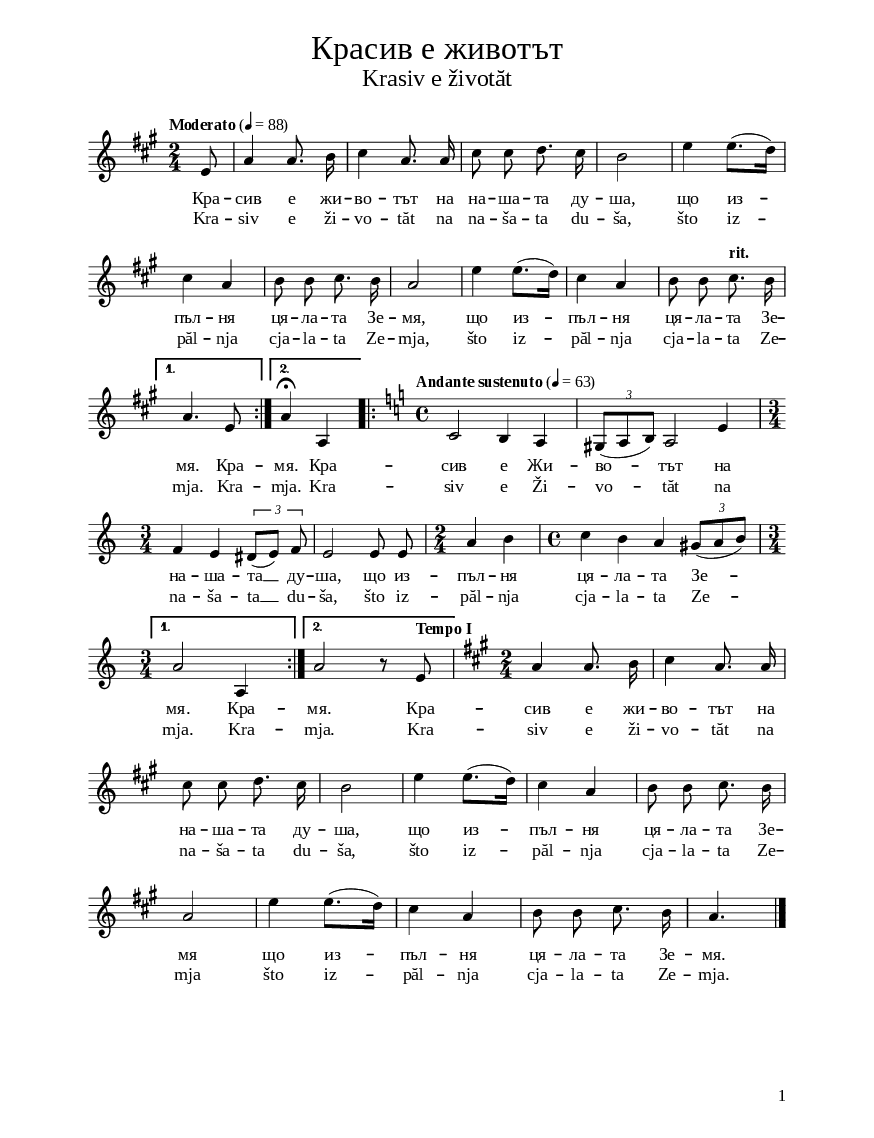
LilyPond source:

\version "2.24.1"

% include paper part and global functions
\include "include/globals.ily"

\bookpart {
  \label #'ref103
  \tocItem \markup "Красив е животът – Krasiv e životătt"
  \include "include/bookpart-paper.ily"
  \score {
    \include "include/score-layout.ily"


    \new Voice \absolute{

      \clef treble
      \key a \major
      \time 2/4
      \tempoFunc "Moderato" 4 "88"
      \autoBeamOff

      \partial 8

      \repeat volta 2 {
        e'8 | a'4 a'8. b'16 | cis''4 a'8. a'16 | cis''8 cis''8 d''8. cis''16 | b'2 | e''4 e''8. ( [ d''16 ] ) \break |

        cis''4 a' | b'8 b' cis''8. b'16 | a'2 | e''4 e''8. ( [ d''16 ] ) | cis''4 a' |  b'8 b' \tempo "rit." cis''8. b'16 | \break
      }
      \alternative {
        {  a'4. e'8 | }
        {  a'4\fermata a4 \tempoFunc "Andante sustenuto" 4 "63" }
      }

      \key a \minor \time 4/4 \repeat volta 2 {
        c'2 b4 a |  \tuplet 3/2 { gis8 [ ( a b ) ] } a2 e'4 | \break

        \time 3/4 f'4 e' \tuplet 3/2 { dis'8 [ ( e' )  ] f' } | e'2 e'8 e'8 | \time 2/4 a'4 b'4 | \time 4/4 c''4 b' a' \tuplet 3/2 { gis'8 [ ( a' b' ) ] } | \break
        \time 3/4
      }


      \alternative {
        {  a'2 a4 | }
        {
          a'2 r8  \tempo "Tempo I"
          e'8 |
        }
      }

      \time 2/4 \key a \major a'4 a'8. b'16 | cis''4 a'8. a'16 | \break

      cis''8 cis''8 d''8. cis''16 | b'2 |e''4  e''8. [ ( d''16 ) ] | cis''4 a'4 | b'8 b' cis''8. b'16 | \break

      a'2 | e''4 e''8. [ ( d''16 ) ]  | cis''4 a' | b'8 b' cis''8. b'16 | a'4. \bar "|."

    }

    \addlyrics {
      Кра -- сив е жи -- во -- тът на на -- ша -- та ду -- ша,

      що из -- пъл -- ня ця -- ла -- та Зе -- мя,

      що из -- пъл -- ня ця -- ла -- та Зе -- мя. Кра -- мя.

      Кра -- сив е Жи -- во -- тът на на -- ша -- та __ ду -- ша,

      що из -- пъл -- ня ця -- ла -- та Зе -- мя. Кра -- мя.

      Кра -- сив е жи -- во -- тът на на -- ша -- та ду -- ша,

      що из -- пъл -- ня ця -- ла -- та Зе -- мя

      що из -- пъл -- ня ця -- ла -- та Зе -- мя.
    }
    \addlyrics {
      Kra -- siv e ži -- vo -- tăt na na -- ša -- ta du -- ša,

      što iz -- păl -- nja cja -- la -- ta Ze -- mja,

      što iz -- păl -- nja cja -- la -- ta Ze -- mja. Kra -- mja.

      Kra -- siv e Ži -- vo -- tăt na na -- ša -- ta __ du -- ša,

      što iz -- păl -- nja cja -- la -- ta Ze -- mja. Kra -- mja.

      Kra -- siv e ži -- vo -- tăt na na -- ša -- ta du -- ša,

      što iz -- păl -- nja cja -- la -- ta Ze -- mja

      što iz -- păl -- nja cja -- la -- ta Ze -- mja.
    }


    \header {
      title = \titleFunc "Красив е животът" "Krasiv e životăt"
    }

    \midi{}

  } % score

  \pageBreak
  \version "2.24.0"

\markup \fill-line { \fontsize #deTitleFontSize "Schön ist das Leben" }
\markup \null
\markup \null
\markup \fontsize #deCoupletFontSize {
  \hspace #17
  \override #`(baseline-skip . ,deCoupletBaselineSkip)

  \column {
    \line { " "Schön ist das Leben unserer Seele, }

    \line { " "was die ganze Erde erfüllt. }

    \line { " "Schön ist das Leben unserer Seele, }

    \line { " "was die ganze Erde erfüllt. }

    \line { " "Schön ist das Leben unserer Seele, }

    \line { " "was die ganze Erde erfüllt,  }
    \line { " "was die ganze Erde erfüllt.  }


  }


}


} % bookpart
